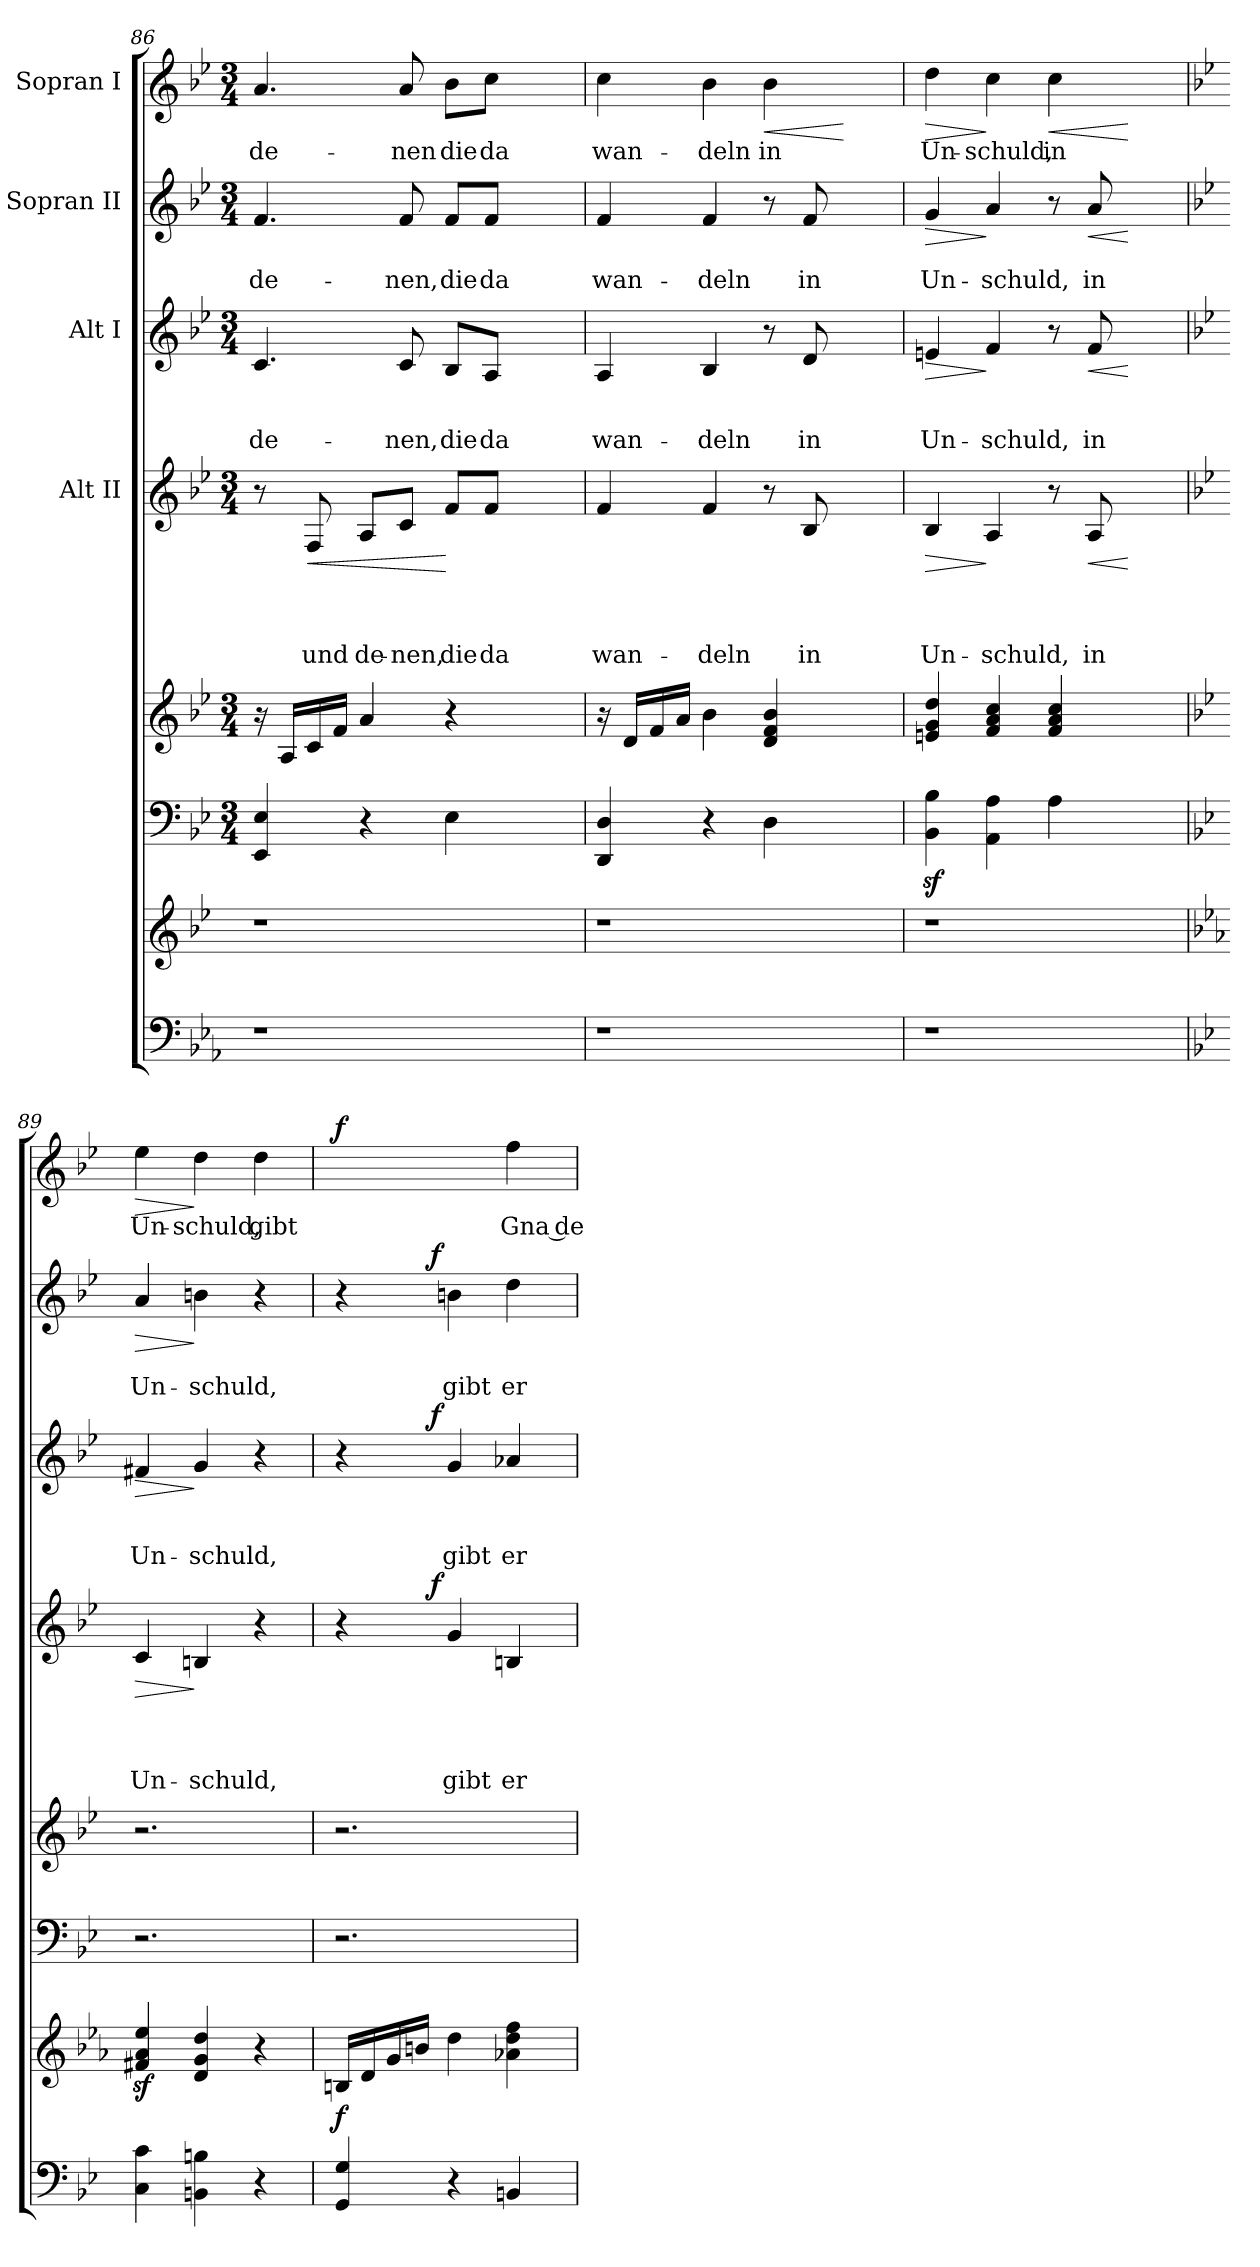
**kern	**kern	**dynam	**kern	**kern	**kern	**text	**text	**text	**text	**dynam	**kern	**text	**text	**text	**dynam	**kern	**text	**text	**dynam	**kern	**text	**dynam
*part8	*part7	*part7	*part6	*part5	*part4	*part4	*part4	*part4	*part4	*part4	*part3	*part3	*part3	*part3	*part3	*part2	*part2	*part2	*part2	*part1	*part1	*part1
*staff8	*staff7	*staff7	*staff6	*staff5	*staff4	*staff4	*staff4	*staff4	*staff4	*staff4	*staff3	*staff3	*staff3	*staff3	*staff3	*staff2	*staff2	*staff2	*staff2	*staff1	*staff1	*staff1
*	*	*	*	*	*I"Alt II	*	*	*	*	*	*I"Alt I	*	*	*	*	*I"Sopran II	*	*	*	*I"Sopran I	*	*
*clefF4	*clefG2	*	*clefF4	*clefG2	*clefG2	*	*	*	*	*	*clefG2	*	*	*	*	*clefG2	*	*	*	*clefG2	*	*
*k[b-e-a-]	*k[b-e-]	*	*k[b-e-]	*k[b-e-]	*k[b-e-]	*	*	*	*	*	*k[b-e-]	*	*	*	*	*k[b-e-]	*	*	*	*k[b-e-]	*	*
*E-:	*B-:	*	*B-:	*B-:	*B-:	*	*	*	*	*	*B-:	*	*	*	*	*B-:	*	*	*	*B-:	*	*
*	*	*	*M3/4	*M3/4	*M3/4	*	*	*	*	*	*M3/4	*	*	*	*	*M3/4	*	*	*	*M3/4	*	*
=86	=86	=86	=86	=86	=86	=86	=86	=86	=86	=86	=86	=86	=86	=86	=86	=86	=86	=86	=86	=86	=86	=86
!	!	!	!	!	!	!	!	!	!	!	!	!	!	!LO:LY:b	!	!	!	!LO:LY:b	!	!	!LO:LY:b	!
1r	1r	.	4EE-/ 4E-/	16ra	8r	.	.	.	.	.	4.c/	.	.	de-	.	4.f/	.	de-	.	4.a/	de-	.
.	.	.	.	16A/LL	.	.	.	.	.	.	.	.	.	.	.	.	.	.	.	.	.	.
!	!	!	!	!	!	!	!	!	!LO:LY:b	!LO:HP:b	!	!	!	!	!	!	!	!	!	!	!	!
.	.	.	.	16c/	8F/	.	.	.	und	<	.	.	.	.	.	.	.	.	.	.	.	.
.	.	.	.	16f/JJ	.	.	.	.	.	.	.	.	.	.	.	.	.	.	.	.	.	.
!	!	!	!	!	!	!	!	!	!LO:LY:b	!	!	!	!	!	!	!	!	!	!	!	!	!
.	.	.	4r	4a/	8A/L	.	.	.	de-	.	.	.	.	.	.	.	.	.	.	.	.	.
!	!	!	!	!	!	!	!	!	!LO:LY:b	!	!	!	!	!LO:LY:b	!	!	!	!LO:LY:b	!	!	!LO:LY:b	!
.	.	.	.	.	8c/J	.	.	.	-nen,	.	8c/	.	.	-nen,	.	8f/	.	-nen,	.	8a/	-nen	.
!	!	!	!	!	!	!	!	!	!LO:LY:b	!	!	!	!	!LO:LY:b	!	!	!	!LO:LY:b	!	!	!LO:LY:b	!
.	.	.	4E-\	4r	8f/L	.	.	.	die	[	8B-/L	.	.	die	.	8f/L	.	die	.	8b-\L	die	.
!	!	!	!	!	!	!	!	!	!LO:LY:b	!	!	!	!	!LO:LY:b	!	!	!	!LO:LY:b	!	!	!LO:LY:b	!
.	.	.	.	.	8f/J	.	.	.	da	.	8A/J	.	.	da	.	8f/J	.	da	.	8cc\J	da	.
.	.	.	4ryy	4ryy	4ryy	.	.	.	.	.	4ryy	.	.	.	.	4ryy	.	.	.	4ryy	.	.
=87	=87	=87	=87	=87	=87	=87	=87	=87	=87	=87	=87	=87	=87	=87	=87	=87	=87	=87	=87	=87	=87	=87
!	!	!	!	!	!	!	!	!	!LO:LY:b	!	!	!	!	!LO:LY:b	!	!	!	!LO:LY:b	!	!	!LO:LY:b	!
1r	1r	.	4DD/ 4D/	16ra	4f/	.	.	.	wan-	.	4A/	.	.	wan-	.	4f/	.	wan-	.	4cc\	wan-	.
.	.	.	.	16d/LL	.	.	.	.	.	.	.	.	.	.	.	.	.	.	.	.	.	.
.	.	.	.	16f/	.	.	.	.	.	.	.	.	.	.	.	.	.	.	.	.	.	.
.	.	.	.	16a/JJ	.	.	.	.	.	.	.	.	.	.	.	.	.	.	.	.	.	.
!	!	!	!	!	!	!	!	!	!LO:LY:b	!	!	!	!	!LO:LY:b	!	!	!	!LO:LY:b	!	!	!LO:LY:b	!
.	.	.	4r	4b-\	4f/	.	.	.	-deln	.	4B-/	.	.	-deln	.	4f/	.	-deln	.	4b-\	-deln	.
!	!	!	!	!	!	!	!	!	!	!	!	!	!	!	!	!	!	!	!	!	!LO:LY:b	!LO:HP:b
.	.	.	4D\	4d/ 4f/ 4b-/	8r	.	.	.	.	.	8r	.	.	.	.	8r	.	.	.	4b-\	in	<
!	!	!	!	!	!	!	!	!	!LO:LY:b	!	!	!	!	!LO:LY:b	!	!	!	!LO:LY:b	!	!	!	!
.	.	.	.	.	8B-/	.	.	.	in	.	8d/	.	.	in	.	8f/	.	in	.	.	.	.
.	.	.	4ryy	4ryy	4ryy	.	.	.	.	.	4ryy	.	.	.	.	4ryy	.	.	.	4ryy	.	[
=88	=88	=88	=88	=88	=88	=88	=88	=88	=88	=88	=88	=88	=88	=88	=88	=88	=88	=88	=88	=88	=88	=88
!	!	!	!	!	!	!	!	!	!LO:LY:b	!LO:HP:b	!	!	!	!LO:LY:b	!LO:HP:b	!	!	!LO:LY:b	!LO:HP:b	!	!LO:LY:b	!LO:HP:b
1r	1r	.	4BB-\z> 4B-\z>	4en/ 4g/ 4dd/	4B-/	.	.	.	Un-	>	4en/	.	.	Un-	>	4g/	.	Un-	>	4dd\	Un-	>
!	!	!	!	!	!	!	!	!	!LO:LY:b	!	!	!	!	!LO:LY:b	!	!	!	!LO:LY:b	!	!	!LO:LY:b	!
.	.	.	4AA\ 4A\	4f/ 4a/ 4cc/	4A/	.	.	.	-schuld,	]	4f/	.	.	-schuld,	]	4a/	.	-schuld,	]	4cc\	-schuld,	]
!	!	!	!	!	!	!	!	!	!	!	!	!	!	!	!	!	!	!	!	!	!LO:LY:b	!LO:HP:b
.	.	.	4A\	4f/ 4a/ 4cc/	8r	.	.	.	.	.	8r	.	.	.	.	8r	.	.	.	4cc\	in	<
!	!	!	!	!	!	!	!	!	!LO:LY:b	!LO:HP:b	!	!	!	!LO:LY:b	!LO:HP:b	!	!	!LO:LY:b	!LO:HP:b	!	!	!
.	.	.	.	.	8A/	.	.	.	in	<	8f/	.	.	in	<	8a/	.	in	<	.	.	.
.	.	.	4ryy	4ryy	4ryy	.	.	.	.	[	4ryy	.	.	.	[	4ryy	.	.	[	4ryy	.	[
!!LO:LB:g=z
=89	=89	=89	=89	=89	=89	=89	=89	=89	=89	=89	=89	=89	=89	=89	=89	=89	=89	=89	=89	=89	=89	=89
*k[b-e-]	*k[b-e-a-]	*	*	*	*	*	*	*	*	*	*	*	*	*	*	*	*	*	*	*	*	*
*B-:	*E-:	*	*	*	*	*	*	*	*	*	*	*	*	*	*	*	*	*	*	*	*	*
!	!	!	!	!	!	!	!	!	!LO:LY:b	!LO:HP:b	!	!	!	!LO:LY:b	!LO:HP:b	!	!	!LO:LY:b	!LO:HP:b	!	!LO:LY:b	!LO:HP:b
4C\ 4c\	4f#X/z< 4a-/z< 4ee-/z<	.	2.r	2.r	4c/	.	.	.	Un-	>	4f#X/	.	.	Un-	>	4a/	.	Un-	>	4ee-\	Un-	>
!	!	!	!	!	!	!	!	!	!LO:LY:b	!	!	!	!	!LO:LY:b	!	!	!	!LO:LY:b	!	!	!LO:LY:b	!
4BBn\ 4Bn\	4d/ 4g/ 4dd/	.	.	.	4Bn/	.	.	.	-schuld,	]	4g/	.	.	-schuld,	]	4bn\	.	-schuld,	]	4dd\	-schuld,	]
!	!	!	!	!	!	!	!	!	!	!	!	!	!	!	!	!	!	!	!	!	!LO:LY:b	!
4r	4r	.	.	.	4r	.	.	.	.	.	4r	.	.	.	.	4r	.	.	.	4dd\	gibt	.
=90	=90	=90	=90	=90	=90	=90	=90	=90	=90	=90	=90	=90	=90	=90	=90	=90	=90	=90	=90	=90	=90	=90
!	!	!LO:DY:b	!	!	!	!	!	!	!	!	!	!	!	!	!	!	!	!	!	!	!	!LO:DY:a
*	*	*	*	*	*^	*	*	*	*	*	*^	*	*	*	*	*^	*	*	*	*	*	*
4GG/ 4G/	16Bn/LL	f	2.r	2.r	4r	8..ryy	.	.	.	.	.	4r	8..ryy	.	.	.	.	4r	8..ryy	.	.	.	2ryy	.	f
.	16d/	.	.	.	.	.	.	.	.	.	.	.	.	.	.	.	.	.	.	.	.	.	.	.	.
.	16g/	.	.	.	.	.	.	.	.	.	.	.	.	.	.	.	.	.	.	.	.	.	.	.	.
.	16bn/JJ	.	.	.	.	.	.	.	.	.	.	.	.	.	.	.	.	.	.	.	.	.	.	.	.
!	!	!	!	!	!	!	!	!	!	!	!LO:DY:a	!	!	!	!	!	!LO:DY:a	!	!	!	!	!LO:DY:a	!	!	!
.	.	.	.	.	.	2ryy	.	.	.	.	f	.	2ryy	.	.	.	f	.	2ryy	.	.	f	.	.	.
!	!	!	!	!	!	!	!	!	!	!LO:LY:b	!	!	!	!	!	!LO:LY:b	!	!	!	!	!LO:LY:b	!	!	!	!
4r	4dd\	.	.	.	4g/	.	.	.	.	gibt	.	4g/	.	.	.	gibt	.	4bn\	.	.	gibt	.	.	.	.
!	!	!	!	!	!	!	!	!	!	!LO:LY:b	!	!	!	!	!	!LO:LY:b	!	!	!	!	!LO:LY:b	!	!	!LO:LY:b:rj	!
4BBn/	4a-X\ 4dd\ 4ff\	.	.	.	4Bn/	.	.	.	.	er	.	4a-X/	.	.	.	er	.	4dd\	.	.	er	.	4ff\	Gna de-	.
.	.	.	.	.	.	32ryy	.	.	.	.	.	.	32ryy	.	.	.	.	.	32ryy	.	.	.	.	.	.
*	*	*	*	*	*v	*v	*	*	*	*	*	*	*	*	*	*	*	*v	*v	*	*	*	*	*	*
*	*	*	*	*	*	*	*	*	*	*	*v	*v	*	*	*	*	*	*	*	*	*	*	*
=	=	=	=	=	=	=	=	=	=	=	=	=	=	=	=	=	=	=	=	=	=	=
*-	*-	*-	*-	*-	*-	*-	*-	*-	*-	*-	*-	*-	*-	*-	*-	*-	*-	*-	*-	*-	*-	*-
